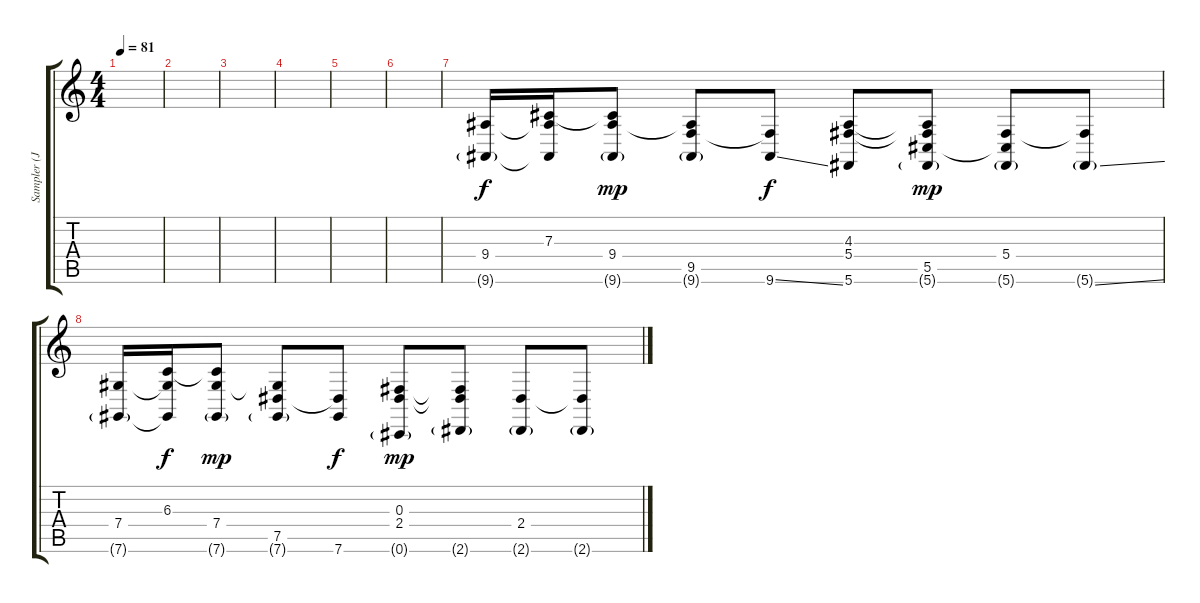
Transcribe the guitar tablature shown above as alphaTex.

\track ("Sampler (Joseph Hahn)" "Sampler (J") {instrument harpsichord}
\staff {score tabs}
\tuning (Eb4 Bb3 Gb3 Db3 Ab2 Db2) {hide}
\ts (4 4)
\tempo 81
\clef g2
\ks c
|
|
|
|
|
|
(9.4 9.6{g}).16{volume 7} (7.3 9.4{t} 9.6{t}).16{dy f} (7.3{t} 9.4 9.6{g}).8{dy mp} (9.4{t} 9.5 9.6{g}).8 (9.5{t} 9.6{ss}).8{dy f} (4.3 5.4 5.6).8 (4.3{t} 5.4{t} 5.5 5.6{g}).8{dy mp} (5.4 5.5{t} 5.6{g}).8 (5.4{t} 5.6{ss g}).8 |
(7.4 7.6{g}).16{volume 7} (6.3 7.4{t} 7.6{t}).16{dy f} (6.3{t} 7.4 7.6{g}).8{dy mp} (7.4{t} 7.5 7.6{g}).8 (7.5{t} 7.6).8{dy f} (0.3 2.4 0.6{g}).8{dy mp} (0.3{t} 2.4{t} 2.6{g}).8 (2.4 2.6{g}).8 (2.4{t} 2.6{g}).8
